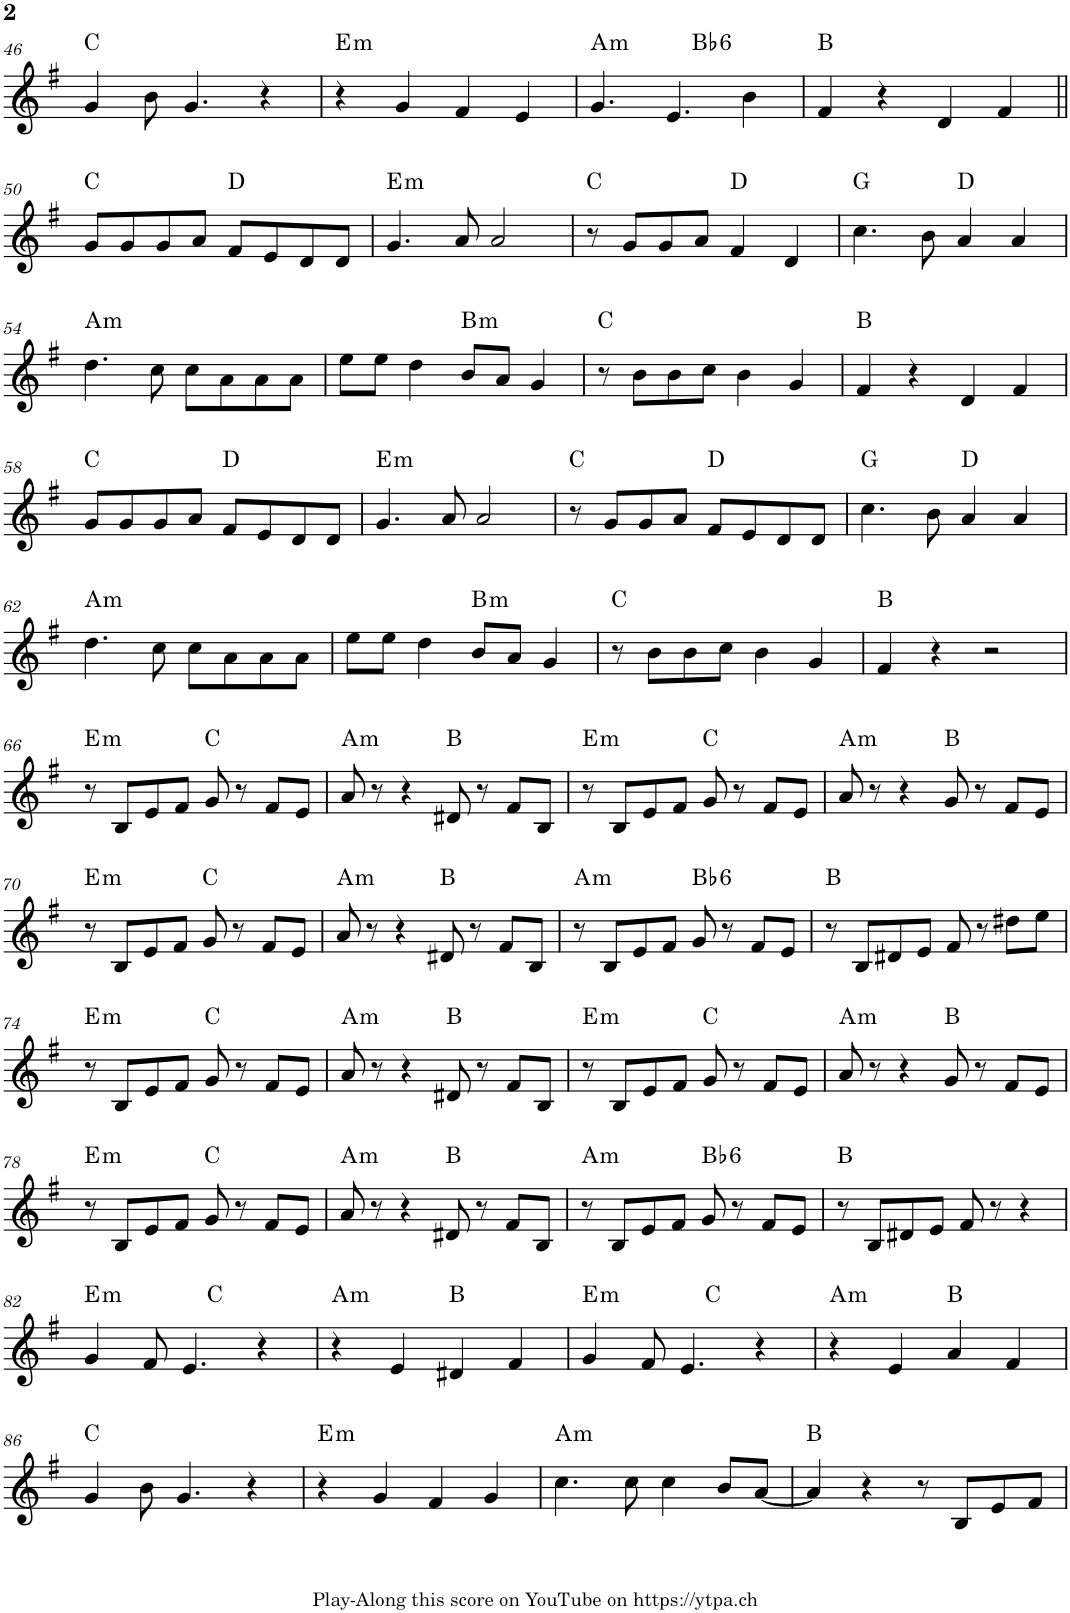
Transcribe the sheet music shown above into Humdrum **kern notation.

**kern	**harte
*part1	*part1
*staff1	*
*I"Piano	*
*I'Pno.	*
!!LO:PB:g=z
*clefG2	*
*k[f#]	*
*M4/4	*
=46	=46
4g/	C:maj
8b\	.
4.g/	.
4r	.
=47	=47
!	!LO:H:kt=m
4r	E:min
4g/	.
4f#/	.
4e/	.
=48	=48
!	!LO:H:kt=m
*^	*
4.g/	2ryy	A:min
4.e/	.	.
!	!	!LO:H:kt=6
.	2ryy	Bb:maj6
4b\	.	.
*v	*v	*
=49	=49
4f#/	B:maj
4r	.
4d/	.
4f#/	.
!!LO:LB:g=z
=50||	=50||
8g/L	C:maj
8g/	.
8g/	.
8a/J	.
8f#/L	D:maj
8e/	.
8d/	.
8d/J	.
=51	=51
!	!LO:H:kt=m
4.g/	E:min
8a/	.
2a/	.
=52	=52
8r	C:maj
8g/L	.
8g/	.
8a/J	.
4f#/	D:maj
4d/	.
=53	=53
4.cc\	G:maj
8b\	.
4a/	D:maj
4a/	.
!!LO:LB:g=z
=54	=54
!	!LO:H:kt=m
4.dd\	A:min
8cc\	.
8cc\L	.
8a\	.
8a\	.
8a\J	.
=55	=55
8ee\L	.
8ee\J	.
4dd\	.
!	!LO:H:kt=m
8b/L	B:min
8a/J	.
4g/	.
=56	=56
8r	C:maj
8b\L	.
8b\	.
8cc\J	.
4b\	.
4g/	.
=57	=57
4f#/	B:maj
4r	.
4d/	.
4f#/	.
!!LO:LB:g=z
=58	=58
8g/L	C:maj
8g/	.
8g/	.
8a/J	.
8f#/L	D:maj
8e/	.
8d/	.
8d/J	.
=59	=59
!	!LO:H:kt=m
4.g/	E:min
8a/	.
2a/	.
=60	=60
8r	C:maj
8g/L	.
8g/	.
8a/J	.
8f#/L	D:maj
8e/	.
8d/	.
8d/J	.
=61	=61
4.cc\	G:maj
8b\	.
4a/	D:maj
4a/	.
!!LO:LB:g=z
=62	=62
!	!LO:H:kt=m
4.dd\	A:min
8cc\	.
8cc\L	.
8a\	.
8a\	.
8a\J	.
=63	=63
8ee\L	.
8ee\J	.
4dd\	.
!	!LO:H:kt=m
8b/L	B:min
8a/J	.
4g/	.
=64	=64
8r	C:maj
8b\L	.
8b\	.
8cc\J	.
4b\	.
4g/	.
=65	=65
4f#/	B:maj
4r	.
2r	.
!!LO:LB:g=z
=66	=66
!	!LO:H:kt=m
8r	E:min
8B/L	.
8e/	.
8f#/J	.
8g/	C:maj
8r	.
8f#/L	.
8e/J	.
=67	=67
!	!LO:H:kt=m
8a/	A:min
8r	.
4r	.
8d#X/	B:maj
8r	.
8f#/L	.
8B/J	.
=68	=68
!	!LO:H:kt=m
8r	E:min
8B/L	.
8e/	.
8f#/J	.
8g/	C:maj
8r	.
8f#/L	.
8e/J	.
=69	=69
!	!LO:H:kt=m
8a/	A:min
8r	.
4r	.
8g/	B:maj
8r	.
8f#/L	.
8e/J	.
!!LO:LB:g=z
=70	=70
!	!LO:H:kt=m
8r	E:min
8B/L	.
8e/	.
8f#/J	.
8g/	C:maj
8r	.
8f#/L	.
8e/J	.
=71	=71
!	!LO:H:kt=m
8a/	A:min
8r	.
4r	.
8d#X/	B:maj
8r	.
8f#/L	.
8B/J	.
=72	=72
!	!LO:H:kt=m
8r	A:min
8B/L	.
8e/	.
8f#/J	.
!	!LO:H:kt=6
8g/	Bb:maj6
8r	.
8f#/L	.
8e/J	.
=73	=73
8r	B:maj
8B/L	.
8d#X/	.
8e/J	.
8f#/	.
8r	.
8dd#X\L	.
8ee\J	.
!!LO:LB:g=z
=74	=74
!	!LO:H:kt=m
8r	E:min
8B/L	.
8e/	.
8f#/J	.
8g/	C:maj
8r	.
8f#/L	.
8e/J	.
=75	=75
!	!LO:H:kt=m
8a/	A:min
8r	.
4r	.
8d#X/	B:maj
8r	.
8f#/L	.
8B/J	.
=76	=76
!	!LO:H:kt=m
8r	E:min
8B/L	.
8e/	.
8f#/J	.
8g/	C:maj
8r	.
8f#/L	.
8e/J	.
=77	=77
!	!LO:H:kt=m
8a/	A:min
8r	.
4r	.
8g/	B:maj
8r	.
8f#/L	.
8e/J	.
!!LO:LB:g=z
=78	=78
!	!LO:H:kt=m
8r	E:min
8B/L	.
8e/	.
8f#/J	.
8g/	C:maj
8r	.
8f#/L	.
8e/J	.
=79	=79
!	!LO:H:kt=m
8a/	A:min
8r	.
4r	.
8d#X/	B:maj
8r	.
8f#/L	.
8B/J	.
=80	=80
!	!LO:H:kt=m
8r	A:min
8B/L	.
8e/	.
8f#/J	.
!	!LO:H:kt=6
8g/	Bb:maj6
8r	.
8f#/L	.
8e/J	.
=81	=81
8r	B:maj
8B/L	.
8d#X/	.
8e/J	.
8f#/	.
8r	.
4r	.
!!LO:LB:g=z
=82	=82
!	!LO:H:kt=m
*^	*
4g/	2ryy	E:min
8f#/	.	.
4.e/	.	.
.	2ryy	C:maj
4r	.	.
=83	=83	=83
!	!	!LO:H:kt=m
*v	*v	*
4r	A:min
4e/	.
4d#X/	B:maj
4f#/	.
=84	=84
!	!LO:H:kt=m
*^	*
4g/	2ryy	E:min
8f#/	.	.
4.e/	.	.
.	2ryy	C:maj
4r	.	.
=85	=85	=85
!	!	!LO:H:kt=m
*v	*v	*
4r	A:min
4e/	.
4a/	B:maj
4f#/	.
!!LO:LB:g=z
=86	=86
4g/	C:maj
8b\	.
4.g/	.
4r	.
=87	=87
!	!LO:H:kt=m
4r	E:min
4g/	.
4f#/	.
4g/	.
=88	=88
!	!LO:H:kt=m
4.cc\	A:min
8cc\	.
4cc\	.
8b/L	.
[8a/J	.
=89	=89
4a/]	B:maj
4r	.
8r	.
8B/L	.
8e/	.
8f#/J	.
=	=
*-	*-
